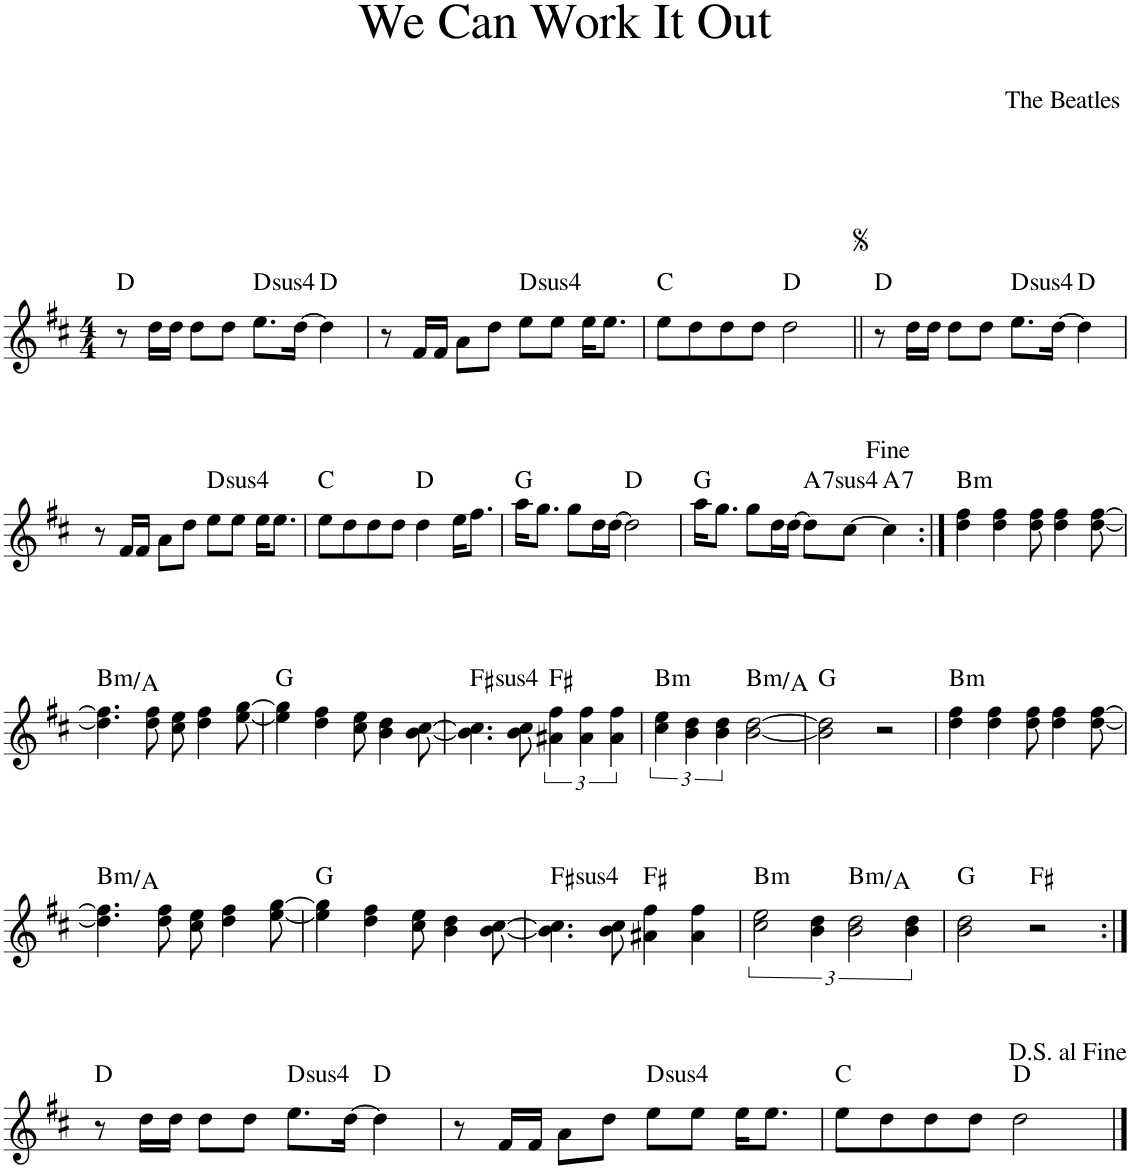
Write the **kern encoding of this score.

**kern	**harte
*part1	*part1
*staff1	*
*I"Piano	*
*I'Pno.	*
*clefG2	*
*k[f#c#]	*
*M4/4	*
=1	=1
8r	D:maj
16dd\LL	.
16dd\JJ	.
8dd\L	.
8dd\J	.
!	!LO:H:kt=4
8.ee\L	D:sus4
[16dd\Jk	.
4dd\]	D:maj
=2	=2
8r	.
16f#/LL	.
16f#/JJ	.
8a\L	.
8dd\J	.
!	!LO:H:kt=4
8ee\L	D:sus4
8ee\J	.
16ee\KL	.
8.ee\J	.
=3	=3
8ee\L	C:maj
8dd\	.
8dd\	.
8dd\J	.
2dd\	D:maj
=4||	=4||
8r	D:maj
16dd\LL	.
16dd\JJ	.
8dd\L	.
8dd\J	.
!	!LO:H:kt=4
8.ee\L	D:sus4
[16dd\Jk	.
4dd\]	D:maj
!!LO:LB:g=z
=5	=5
8r	.
16f#/LL	.
16f#/JJ	.
8a\L	.
8dd\J	.
!	!LO:H:kt=4
8ee\L	D:sus4
8ee\J	.
16ee\KL	.
8.ee\J	.
=6	=6
8ee\L	C:maj
8dd\	.
8dd\	.
8dd\J	.
4dd\	D:maj
16ee\KL	.
8.ff#\J	.
=7	=7
16aa\KL	G:maj
8.gg\J	.
8gg\L	.
16dd\L	.
[16dd\JJ	.
2dd\]	D:maj
=8	=8
16aa\KL	G:maj
8.gg\J	.
8gg\L	.
16dd\L	.
[16dd\JJ	.
!	!LO:H:kt=74
8dd\L]	A:sus4(7)
[8cc#\J	.
!	!LO:H:kt=7
4cc#\]	A:7
=9:|!	=9:|!
!	!LO:H:kt=m
4dd\ 4ff#\	B:min
4dd\ 4ff#\	.
8dd\ 8ff#\	.
4dd\ 4ff#\	.
[8dd\ [8ff#\	.
!!LO:LB:g=z
=10	=10
!	!LO:H:kt=m
4.dd\] 4.ff#\]	B:min/b7
8dd\ 8ff#\	.
8cc#\ 8ee\	.
4dd\ 4ff#\	.
[8ee\ [8gg\	.
=11	=11
4ee\] 4gg\]	G:maj
4dd\ 4ff#\	.
8cc#\ 8ee\	.
4b\ 4dd\	.
[8b\ [8cc#\	.
=12	=12
!	!LO:H:kt=4
4.b\] 4.cc#\]	F#:sus4
8b\ 8cc#\	.
6a#X\ 6ff#\	F#:maj
6a#\ 6ff#\	.
6a#\ 6ff#\	.
=13	=13
!	!LO:H:kt=m
6cc#\ 6ee\	B:min
6b\ 6dd\	.
6b\ 6dd\	.
!	!LO:H:kt=m
[2b\ [2dd\	B:min/b7
=14	=14
2b\] 2dd\]	G:maj
2r	.
=15	=15
!	!LO:H:kt=m
4dd\ 4ff#\	B:min
4dd\ 4ff#\	.
8dd\ 8ff#\	.
4dd\ 4ff#\	.
[8dd\ [8ff#\	.
!!LO:LB:g=z
=16	=16
!	!LO:H:kt=m
4.dd\] 4.ff#\]	B:min/b7
8dd\ 8ff#\	.
8cc#\ 8ee\	.
4dd\ 4ff#\	.
[8ee\ [8gg\	.
=17	=17
4ee\] 4gg\]	G:maj
4dd\ 4ff#\	.
8cc#\ 8ee\	.
4b\ 4dd\	.
[8b\ [8cc#\	.
=18	=18
!	!LO:H:kt=4
4.b\] 4.cc#\]	F#:sus4
8b\ 8cc#\	.
4a#X\ 4ff#\	F#:maj
4a#\ 4ff#\	.
=19	=19
!	!LO:H:kt=m
3cc#\ 3ee\	B:min
6b\ 6dd\	.
!	!LO:H:kt=m
3b\ 3dd\	B:min/b7
6b\ 6dd\	.
=20	=20
2b\ 2dd\	G:maj
2r	F#:maj
!!LO:LB:g=z
=21:|!	=21:|!
8r	D:maj
16dd\LL	.
16dd\JJ	.
8dd\L	.
8dd\J	.
!	!LO:H:kt=4
8.ee\L	D:sus4
[16dd\Jk	.
4dd\]	D:maj
=22	=22
8r	.
16f#/LL	.
16f#/JJ	.
8a\L	.
8dd\J	.
!	!LO:H:kt=4
8ee\L	D:sus4
8ee\J	.
16ee\KL	.
8.ee\J	.
=23	=23
8ee\L	C:maj
8dd\	.
8dd\	.
8dd\J	.
2dd\	D:maj
==	==
*-	*-
